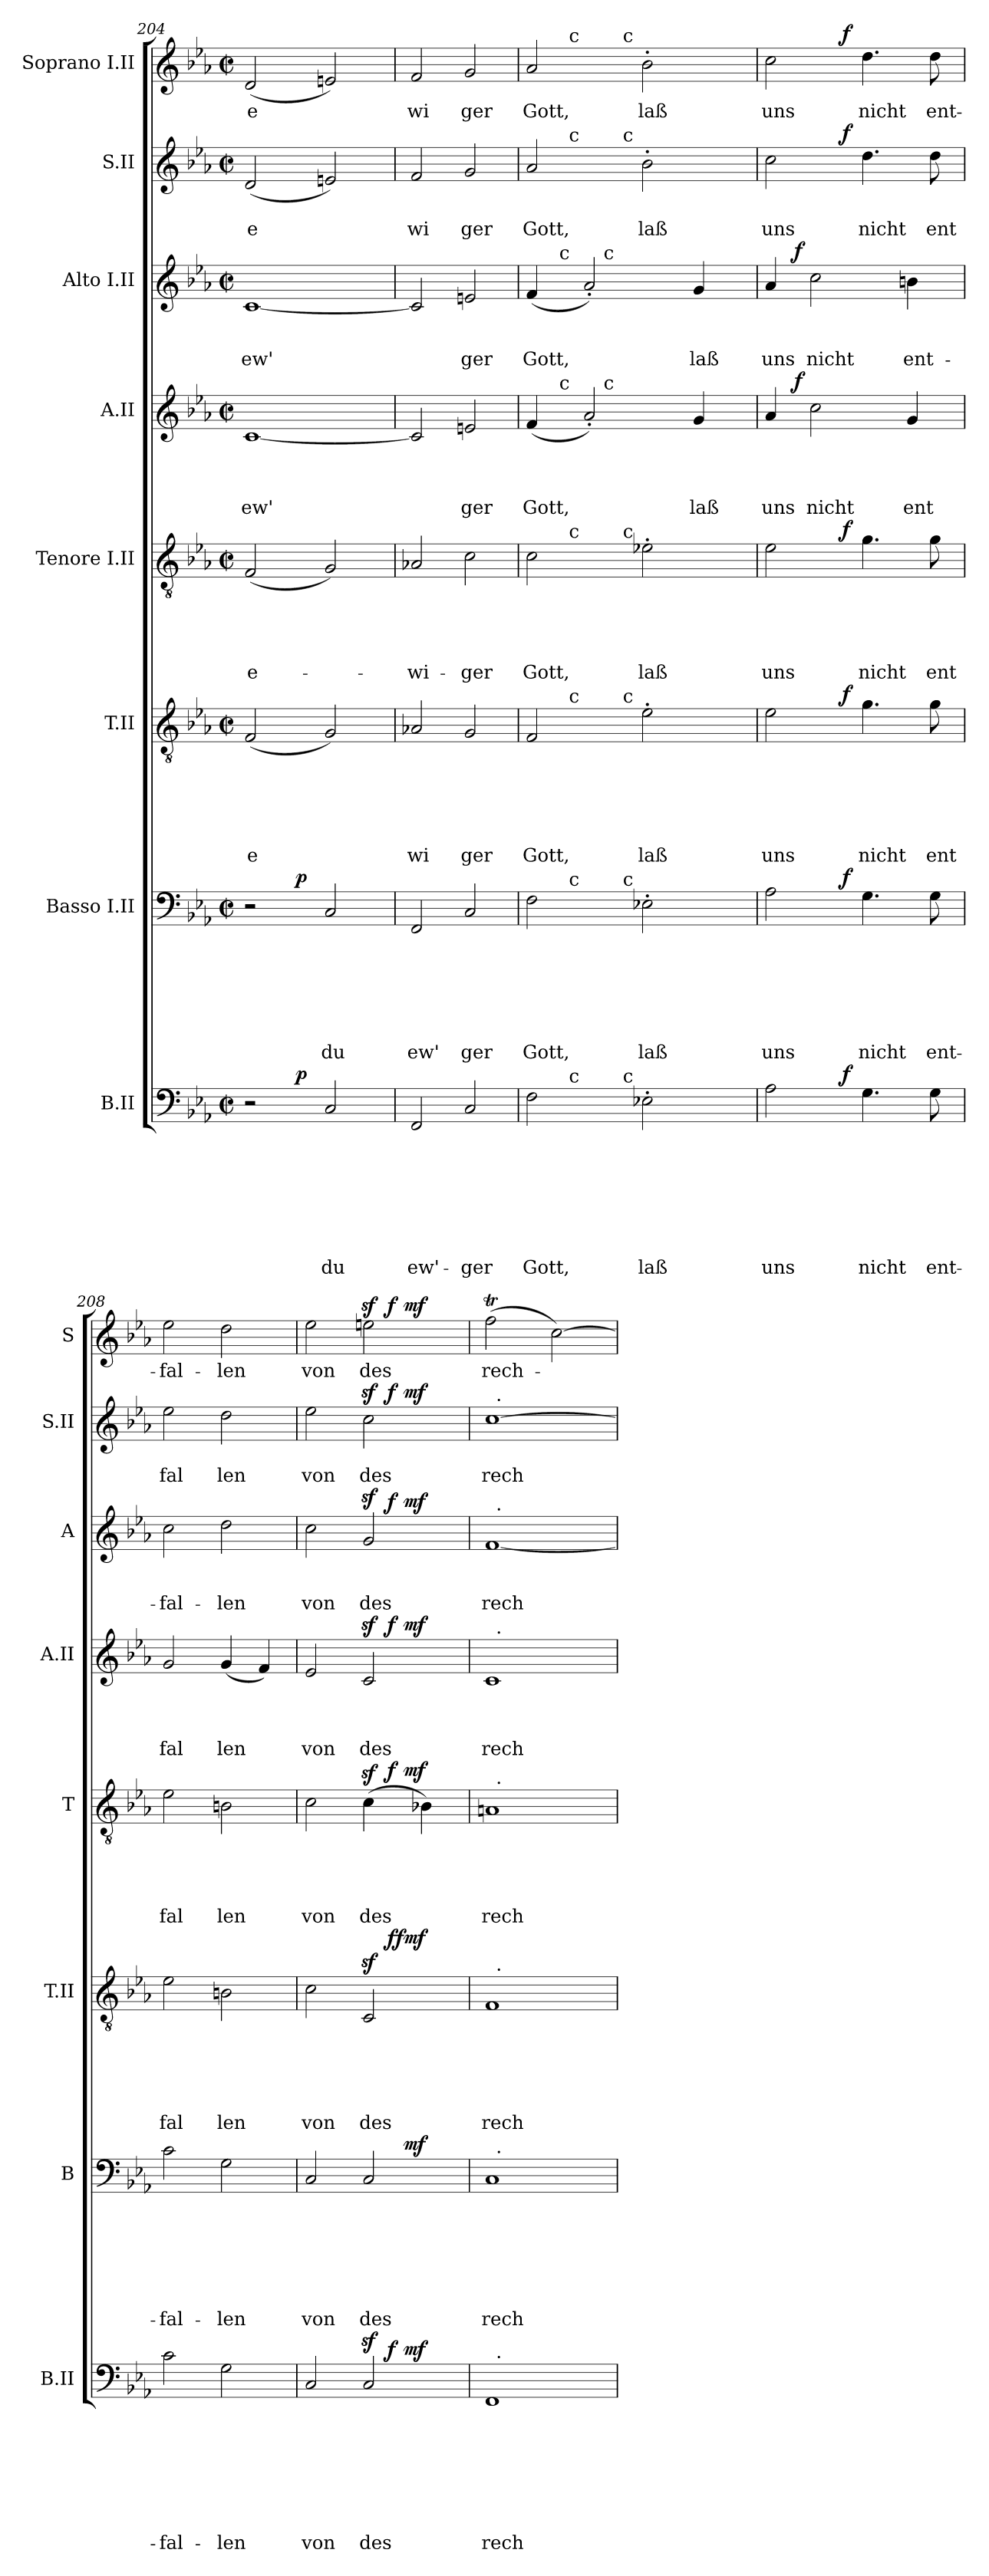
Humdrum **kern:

**kern	**text	**text	**text	**text	**text	**text	**text	**text	**dynam	**kern	**text	**text	**text	**text	**text	**text	**text	**dynam	**kern	**text	**text	**text	**text	**text	**text	**dynam	**kern	**text	**text	**text	**text	**text	**dynam	**kern	**text	**text	**text	**text	**dynam	**kern	**text	**text	**text	**dynam	**kern	**text	**text	**dynam	**kern	**text	**dynam
*part8	*part8	*part8	*part8	*part8	*part8	*part8	*part8	*part8	*part8	*part7	*part7	*part7	*part7	*part7	*part7	*part7	*part7	*part7	*part6	*part6	*part6	*part6	*part6	*part6	*part6	*part6	*part5	*part5	*part5	*part5	*part5	*part5	*part5	*part4	*part4	*part4	*part4	*part4	*part4	*part3	*part3	*part3	*part3	*part3	*part2	*part2	*part2	*part2	*part1	*part1	*part1
*staff8	*staff8	*staff8	*staff8	*staff8	*staff8	*staff8	*staff8	*staff8	*staff8	*staff7	*staff7	*staff7	*staff7	*staff7	*staff7	*staff7	*staff7	*staff7	*staff6	*staff6	*staff6	*staff6	*staff6	*staff6	*staff6	*staff6	*staff5	*staff5	*staff5	*staff5	*staff5	*staff5	*staff5	*staff4	*staff4	*staff4	*staff4	*staff4	*staff4	*staff3	*staff3	*staff3	*staff3	*staff3	*staff2	*staff2	*staff2	*staff2	*staff1	*staff1	*staff1
*I"B.II	*	*	*	*	*	*	*	*	*	*I"Basso I.II	*	*	*	*	*	*	*	*	*I"T.II	*	*	*	*	*	*	*	*I"Tenore I.II	*	*	*	*	*	*	*I"A.II	*	*	*	*	*	*I"Alto I.II	*	*	*	*	*I"S.II	*	*	*	*I"Soprano I.II	*	*
*I'B.II	*	*	*	*	*	*	*	*	*	*I'B	*	*	*	*	*	*	*	*	*I'T.II	*	*	*	*	*	*	*	*I'T	*	*	*	*	*	*	*I'A.II	*	*	*	*	*	*I'A	*	*	*	*	*I'S.II	*	*	*	*I'S	*	*
*clefF4	*	*	*	*	*	*	*	*	*	*clefF4	*	*	*	*	*	*	*	*	*clefGv2	*	*	*	*	*	*	*	*clefGv2	*	*	*	*	*	*	*clefG2	*	*	*	*	*	*clefG2	*	*	*	*	*clefG2	*	*	*	*clefG2	*	*
*k[b-e-a-]	*	*	*	*	*	*	*	*	*	*k[b-e-a-]	*	*	*	*	*	*	*	*	*k[b-e-a-]	*	*	*	*	*	*	*	*k[b-e-a-]	*	*	*	*	*	*	*k[b-e-a-]	*	*	*	*	*	*k[b-e-a-]	*	*	*	*	*k[b-e-a-]	*	*	*	*k[b-e-a-]	*	*
*E-:	*	*	*	*	*	*	*	*	*	*E-:	*	*	*	*	*	*	*	*	*E-:	*	*	*	*	*	*	*	*E-:	*	*	*	*	*	*	*E-:	*	*	*	*	*	*E-:	*	*	*	*	*E-:	*	*	*	*E-:	*	*
*M2/2	*	*	*	*	*	*	*	*	*	*M2/2	*	*	*	*	*	*	*	*	*M2/2	*	*	*	*	*	*	*	*M2/2	*	*	*	*	*	*	*M2/2	*	*	*	*	*	*M2/2	*	*	*	*	*M2/2	*	*	*	*M2/2	*	*
*met(c|)	*	*	*	*	*	*	*	*	*	*met(c|)	*	*	*	*	*	*	*	*	*met(c|)	*	*	*	*	*	*	*	*met(c|)	*	*	*	*	*	*	*met(c|)	*	*	*	*	*	*met(c|)	*	*	*	*	*met(c|)	*	*	*	*met(c|)	*	*
=204	=204	=204	=204	=204	=204	=204	=204	=204	=204	=204	=204	=204	=204	=204	=204	=204	=204	=204	=204	=204	=204	=204	=204	=204	=204	=204	=204	=204	=204	=204	=204	=204	=204	=204	=204	=204	=204	=204	=204	=204	=204	=204	=204	=204	=204	=204	=204	=204	=204	=204	=204
!	!	!	!	!	!	!	!	!	!	!	!	!	!	!	!	!	!	!	!	!	!	!	!	!	!LO:LY:b	!	!	!	!	!	!	!LO:LY:b	!	!	!	!	!	!LO:LY:b	!	!	!	!	!LO:LY:b	!	!	!	!LO:LY:b	!	!	!LO:LY:b	!
*^	*	*	*	*	*	*	*	*	*	*^	*	*	*	*	*	*	*	*	*	*	*	*	*	*	*	*	*	*	*	*	*	*	*	*	*	*	*	*	*	*	*	*	*	*	*	*	*	*	*	*	*
2r	4ryy	.	.	.	.	.	.	.	.	.	2r	4ryy	.	.	.	.	.	.	.	.	(<2F/	.	.	.	.	.	e	.	(<2F/	.	.	.	.	e-	.	[<1c	.	.	.	ew'	.	[<1c	.	.	ew'	.	(<2d/	.	e	.	(<2d/	e	.
.	16ryy	.	.	.	.	.	.	.	.	.	.	16ryy	.	.	.	.	.	.	.	.	.	.	.	.	.	.	.	.	.	.	.	.	.	.	.	.	.	.	.	.	.	.	.	.	.	.	.	.	.	.	.	.	.
!	!	!	!	!	!	!	!	!	!	!LO:DY:a	!	!	!	!	!	!	!	!	!	!LO:DY:a	!	!	!	!	!	!	!	!	!	!	!	!	!	!	!	!	!	!	!	!	!	!	!	!	!	!	!	!	!	!	!	!	!
.	2ryy	.	.	.	.	.	.	.	.	p	.	2ryy	.	.	.	.	.	.	.	p	.	.	.	.	.	.	.	.	.	.	.	.	.	.	.	.	.	.	.	.	.	.	.	.	.	.	.	.	.	.	.	.	.
!	!	!	!	!	!	!	!	!	!LO:LY:b	!	!	!	!	!	!	!	!	!	!LO:LY:b	!	!	!	!	!	!	!	!	!	!	!	!	!	!	!	!	!	!	!	!	!	!	!	!	!	!	!	!	!	!	!	!	!	!
2C/	.	.	.	.	.	.	.	.	du	.	2C/	.	.	.	.	.	.	.	du	.	2G/)	.	.	.	.	.	.	.	2G/)	.	.	.	.	.	.	.	.	.	.	.	.	.	.	.	.	.	2en/)	.	.	.	2en/)	.	.
.	8.ryy	.	.	.	.	.	.	.	.	.	.	8.ryy	.	.	.	.	.	.	.	.	.	.	.	.	.	.	.	.	.	.	.	.	.	.	.	.	.	.	.	.	.	.	.	.	.	.	.	.	.	.	.	.	.
=205	=205	=205	=205	=205	=205	=205	=205	=205	=205	=205	=205	=205	=205	=205	=205	=205	=205	=205	=205	=205	=205	=205	=205	=205	=205	=205	=205	=205	=205	=205	=205	=205	=205	=205	=205	=205	=205	=205	=205	=205	=205	=205	=205	=205	=205	=205	=205	=205	=205	=205	=205	=205	=205
!	!	!	!	!	!	!	!	!	!LO:LY:b	!	!	!	!	!	!	!	!	!	!LO:LY:b	!	!	!	!	!	!	!	!LO:LY:b	!	!	!	!	!	!	!LO:LY:b	!	!	!	!	!	!	!	!	!	!	!	!	!	!	!LO:LY:b	!	!	!LO:LY:b	!
*v	*v	*	*	*	*	*	*	*	*	*	*	*	*	*	*	*	*	*	*	*	*	*	*	*	*	*	*	*	*	*	*	*	*	*	*	*	*	*	*	*	*	*	*	*	*	*	*	*	*	*	*	*	*
*	*	*	*	*	*	*	*	*	*	*v	*v	*	*	*	*	*	*	*	*	*	*	*	*	*	*	*	*	*	*	*	*	*	*	*	*	*	*	*	*	*	*	*	*	*	*	*	*	*	*	*	*	*
2FF/	.	.	.	.	.	.	.	ew'-	.	2FF/	.	.	.	.	.	.	ew'	.	2A-X/	.	.	.	.	.	wi	.	2A-X/	.	.	.	.	-wi-	.	2c/]	.	.	.	.	.	2c/]	.	.	.	.	2f/	.	wi	.	2f/	wi	.
!	!	!	!	!	!	!	!	!LO:LY:b	!	!	!	!	!	!	!	!	!LO:LY:b	!	!	!	!	!	!	!	!LO:LY:b	!	!	!	!	!	!	!LO:LY:b	!	!	!	!	!	!LO:LY:b	!	!	!	!	!LO:LY:b	!	!	!	!LO:LY:b	!	!	!LO:LY:b	!
2C/	.	.	.	.	.	.	.	-ger	.	2C/	.	.	.	.	.	.	ger	.	2G/	.	.	.	.	.	ger	.	2c\	.	.	.	.	-ger	.	2en/	.	.	.	ger	.	2en/	.	.	ger	.	2g/	.	ger	.	2g/	ger	.
!!LO:PB:g=z
=206	=206	=206	=206	=206	=206	=206	=206	=206	=206	=206	=206	=206	=206	=206	=206	=206	=206	=206	=206	=206	=206	=206	=206	=206	=206	=206	=206	=206	=206	=206	=206	=206	=206	=206	=206	=206	=206	=206	=206	=206	=206	=206	=206	=206	=206	=206	=206	=206	=206	=206	=206
!	!	!	!	!	!	!	!	!	!	!	!	!	!	!	!	!	!	!	!	!	!	!	!	!	!	!	!	!	!	!	!	!	!	!	!	!	!	!	!	!	!	!	!	!	!	!	!	!	!LO:TX:a:t=c	!	!
!	!	!	!	!	!	!	!	!	!	!	!	!	!	!	!	!	!	!	!	!	!	!	!	!	!	!	!	!	!	!	!	!	!	!	!	!	!	!	!	!	!	!	!	!	!LO:TX:a:t=c	!	!	!	!	!	!
!	!	!	!	!	!	!	!	!	!	!	!	!	!	!	!	!	!	!	!	!	!	!	!	!	!	!	!	!	!	!	!	!	!	!	!	!	!	!	!	!LO:TX:a:t=c	!	!	!	!	!	!	!	!	!	!	!
!	!	!	!	!	!	!	!	!	!	!	!	!	!	!	!	!	!	!	!	!	!	!	!	!	!	!	!	!	!	!	!	!	!	!LO:TX:a:t=c	!	!	!	!	!	!	!	!	!	!	!	!	!	!	!	!	!
!	!	!	!	!	!	!	!	!	!	!	!	!	!	!	!	!	!	!	!	!	!	!	!	!	!	!	!LO:TX:a:t=c	!	!	!	!	!	!	!	!	!	!	!	!	!	!	!	!	!	!	!	!	!	!	!	!
!	!	!	!	!	!	!	!	!	!	!	!	!	!	!	!	!	!	!	!LO:TX:a:t=c	!	!	!	!	!	!	!	!	!	!	!	!	!	!	!	!	!	!	!	!	!	!	!	!	!	!	!	!	!	!	!	!
!	!	!	!	!	!	!	!	!	!	!LO:TX:a:t=c	!	!	!	!	!	!	!	!	!	!	!	!	!	!	!	!	!	!	!	!	!	!	!	!	!	!	!	!	!	!	!	!	!	!	!	!	!	!	!	!	!
!LO:TX:a:t=c	!	!	!	!	!	!	!	!	!	!	!	!	!	!	!	!	!	!	!	!	!	!	!	!	!	!	!	!	!	!	!	!	!	!	!	!	!	!	!	!	!	!	!	!	!	!	!	!	!	!	!
!	!	!	!	!	!	!	!	!LO:LY:b	!	!	!	!	!	!	!	!	!LO:LY:b	!	!	!	!	!	!	!	!LO:LY:b	!	!	!	!	!	!	!LO:LY:b	!	!	!	!	!	!LO:LY:b	!	!	!	!	!LO:LY:b	!	!	!	!LO:LY:b	!	!	!LO:LY:b	!
*^	*	*	*	*	*	*	*	*	*	*^	*	*	*	*	*	*	*	*	*^	*	*	*	*	*	*	*	*^	*	*	*	*	*	*	*^	*	*	*	*	*	*^	*	*	*	*	*^	*	*	*	*^	*	*
*	*^	*	*	*	*	*	*	*	*	*	*	*^	*	*	*	*	*	*	*	*	*	*^	*	*	*	*	*	*	*	*	*^	*	*	*	*	*	*	*	*^	*	*	*	*	*	*	*^	*	*	*	*	*	*^	*	*	*	*	*^	*	*
2F\	8.ryy	4ryy	.	.	.	.	.	.	.	Gott,	.	2F\	8.ryy	4ryy	.	.	.	.	.	.	Gott,	.	2F/	8.ryy	4ryy	.	.	.	.	.	Gott,	.	2c\	8.ryy	4ryy	.	.	.	.	Gott,	.	(<4f/	8ryy	4ryy	.	.	.	Gott,	.	(<4f/	8ryy	4ryy	.	.	Gott,	.	2a-/	8.ryy	4ryy	.	Gott,	.	2a-/	8.ryy	4ryy	Gott,	.
.	.	.	.	.	.	.	.	.	.	.	.	.	.	.	.	.	.	.	.	.	.	.	.	.	.	.	.	.	.	.	.	.	.	.	.	.	.	.	.	.	.	.	32ryy	.	.	.	.	.	.	.	32ryy	.	.	.	.	.	.	.	.	.	.	.	.	.	.	.	.
!	!	!	!	!	!	!	!	!	!	!	!	!	!	!	!	!	!	!	!	!	!	!	!	!	!	!	!	!	!	!	!	!	!	!	!	!	!	!	!	!	!	!	!	!	!	!	!	!	!	!	!LO:TX:a:t=c	!	!	!	!	!	!	!	!	!	!	!	!	!	!	!	!
!	!	!	!	!	!	!	!	!	!	!	!	!	!	!	!	!	!	!	!	!	!	!	!	!	!	!	!	!	!	!	!	!	!	!	!	!	!	!	!	!	!	!	!LO:TX:a:t=c	!	!	!	!	!	!	!	!	!	!	!	!	!	!	!	!	!	!	!	!	!	!	!	!
.	.	.	.	.	.	.	.	.	.	.	.	.	.	.	.	.	.	.	.	.	.	.	.	.	.	.	.	.	.	.	.	.	.	.	.	.	.	.	.	.	.	.	2ryy	.	.	.	.	.	.	.	2ryy	.	.	.	.	.	.	.	.	.	.	.	.	.	.	.	.
!	!	!	!	!	!	!	!	!	!	!	!	!	!	!	!	!	!	!	!	!	!	!	!	!	!	!	!	!	!	!	!	!	!	!	!	!	!	!	!	!	!	!	!	!	!	!	!	!	!	!	!	!	!	!	!	!	!	!	!	!	!	!	!	!LO:TX:a:t=c	!	!	!
!	!	!	!	!	!	!	!	!	!	!	!	!	!	!	!	!	!	!	!	!	!	!	!	!	!	!	!	!	!	!	!	!	!	!	!	!	!	!	!	!	!	!	!	!	!	!	!	!	!	!	!	!	!	!	!	!	!	!LO:TX:a:t=c	!	!	!	!	!	!	!	!	!
!	!	!	!	!	!	!	!	!	!	!	!	!	!	!	!	!	!	!	!	!	!	!	!	!	!	!	!	!	!	!	!	!	!	!LO:TX:a:t=c	!	!	!	!	!	!	!	!	!	!	!	!	!	!	!	!	!	!	!	!	!	!	!	!	!	!	!	!	!	!	!	!	!
!	!	!	!	!	!	!	!	!	!	!	!	!	!	!	!	!	!	!	!	!	!	!	!	!LO:TX:a:t=c	!	!	!	!	!	!	!	!	!	!	!	!	!	!	!	!	!	!	!	!	!	!	!	!	!	!	!	!	!	!	!	!	!	!	!	!	!	!	!	!	!	!	!
!	!	!	!	!	!	!	!	!	!	!	!	!	!LO:TX:a:t=c	!	!	!	!	!	!	!	!	!	!	!	!	!	!	!	!	!	!	!	!	!	!	!	!	!	!	!	!	!	!	!	!	!	!	!	!	!	!	!	!	!	!	!	!	!	!	!	!	!	!	!	!	!	!
!	!LO:TX:a:t=c	!	!	!	!	!	!	!	!	!	!	!	!	!	!	!	!	!	!	!	!	!	!	!	!	!	!	!	!	!	!	!	!	!	!	!	!	!	!	!	!	!	!	!	!	!	!	!	!	!	!	!	!	!	!	!	!	!	!	!	!	!	!	!	!	!	!
.	2ryy	.	.	.	.	.	.	.	.	.	.	.	2ryy	.	.	.	.	.	.	.	.	.	.	2ryy	.	.	.	.	.	.	.	.	.	2ryy	.	.	.	.	.	.	.	.	.	.	.	.	.	.	.	.	.	.	.	.	.	.	.	2ryy	.	.	.	.	.	2ryy	.	.	.
.	.	8ryy	.	.	.	.	.	.	.	.	.	.	.	8ryy	.	.	.	.	.	.	.	.	.	.	8ryy	.	.	.	.	.	.	.	.	.	8ryy	.	.	.	.	.	.	2a-'</)	.	16.ryy	.	.	.	.	.	2a-'</)	.	16.ryy	.	.	.	.	.	.	8ryy	.	.	.	.	.	8ryy	.	.
!	!	!	!	!	!	!	!	!	!	!	!	!	!	!	!	!	!	!	!	!	!	!	!	!	!	!	!	!	!	!	!	!	!	!	!	!	!	!	!	!	!	!	!	!	!	!	!	!	!	!	!	!LO:TX:a:t=c	!	!	!	!	!	!	!	!	!	!	!	!	!	!	!
!	!	!	!	!	!	!	!	!	!	!	!	!	!	!	!	!	!	!	!	!	!	!	!	!	!	!	!	!	!	!	!	!	!	!	!	!	!	!	!	!	!	!	!	!LO:TX:a:t=c	!	!	!	!	!	!	!	!	!	!	!	!	!	!	!	!	!	!	!	!	!	!	!
.	.	.	.	.	.	.	.	.	.	.	.	.	.	.	.	.	.	.	.	.	.	.	.	.	.	.	.	.	.	.	.	.	.	.	.	.	.	.	.	.	.	.	.	2ryy	.	.	.	.	.	.	.	2ryy	.	.	.	.	.	.	.	.	.	.	.	.	.	.	.
.	.	32ryy	.	.	.	.	.	.	.	.	.	.	.	32ryy	.	.	.	.	.	.	.	.	.	.	32ryy	.	.	.	.	.	.	.	.	.	32ryy	.	.	.	.	.	.	.	.	.	.	.	.	.	.	.	.	.	.	.	.	.	.	.	32ryy	.	.	.	.	.	32ryy	.	.
!	!	!	!	!	!	!	!	!	!	!	!	!	!	!	!	!	!	!	!	!	!	!	!	!	!	!	!	!	!	!	!	!	!	!	!	!	!	!	!	!	!	!	!	!	!	!	!	!	!	!	!	!	!	!	!	!	!	!	!	!	!	!	!	!	!LO:TX:a:t=c	!	!
!	!	!	!	!	!	!	!	!	!	!	!	!	!	!	!	!	!	!	!	!	!	!	!	!	!	!	!	!	!	!	!	!	!	!	!	!	!	!	!	!	!	!	!	!	!	!	!	!	!	!	!	!	!	!	!	!	!	!	!LO:TX:a:t=c	!	!	!	!	!	!	!	!
!	!	!	!	!	!	!	!	!	!	!	!	!	!	!	!	!	!	!	!	!	!	!	!	!	!	!	!	!	!	!	!	!	!	!	!LO:TX:a:t=c	!	!	!	!	!	!	!	!	!	!	!	!	!	!	!	!	!	!	!	!	!	!	!	!	!	!	!	!	!	!	!	!
!	!	!	!	!	!	!	!	!	!	!	!	!	!	!	!	!	!	!	!	!	!	!	!	!	!LO:TX:a:t=c	!	!	!	!	!	!	!	!	!	!	!	!	!	!	!	!	!	!	!	!	!	!	!	!	!	!	!	!	!	!	!	!	!	!	!	!	!	!	!	!	!	!
!	!	!	!	!	!	!	!	!	!	!	!	!	!	!LO:TX:a:t=c	!	!	!	!	!	!	!	!	!	!	!	!	!	!	!	!	!	!	!	!	!	!	!	!	!	!	!	!	!	!	!	!	!	!	!	!	!	!	!	!	!	!	!	!	!	!	!	!	!	!	!	!	!
!	!	!LO:TX:a:t=c	!	!	!	!	!	!	!	!	!	!	!	!	!	!	!	!	!	!	!	!	!	!	!	!	!	!	!	!	!	!	!	!	!	!	!	!	!	!	!	!	!	!	!	!	!	!	!	!	!	!	!	!	!	!	!	!	!	!	!	!	!	!	!	!	!
.	.	2ryy	.	.	.	.	.	.	.	.	.	.	.	2ryy	.	.	.	.	.	.	.	.	.	.	2ryy	.	.	.	.	.	.	.	.	.	2ryy	.	.	.	.	.	.	.	.	.	.	.	.	.	.	.	.	.	.	.	.	.	.	.	2ryy	.	.	.	.	.	2ryy	.	.
!	!	!	!	!	!	!	!	!	!	!LO:LY:b	!	!	!	!	!	!	!	!	!	!	!LO:LY:b	!	!	!	!	!	!	!	!	!	!LO:LY:b	!	!	!	!	!	!	!	!	!LO:LY:b	!	!	!	!	!	!	!	!	!	!	!	!	!	!	!	!	!	!	!	!	!LO:LY:b	!	!	!	!	!LO:LY:b	!
2E-X'>\	.	.	.	.	.	.	.	.	.	laß	.	2E-X'>\	.	.	.	.	.	.	.	.	laß	.	2e-'>\	.	.	.	.	.	.	.	laß	.	2e-X'>\	.	.	.	.	.	.	laß	.	.	.	.	.	.	.	.	.	.	.	.	.	.	.	.	2b-'>\	.	.	.	laß	.	2b-'>\	.	.	laß	.
.	.	.	.	.	.	.	.	.	.	.	.	.	.	.	.	.	.	.	.	.	.	.	.	.	.	.	.	.	.	.	.	.	.	.	.	.	.	.	.	.	.	.	4ryy	.	.	.	.	.	.	.	4ryy	.	.	.	.	.	.	.	.	.	.	.	.	.	.	.	.
.	4ryy	.	.	.	.	.	.	.	.	.	.	.	4ryy	.	.	.	.	.	.	.	.	.	.	4ryy	.	.	.	.	.	.	.	.	.	4ryy	.	.	.	.	.	.	.	.	.	.	.	.	.	.	.	.	.	.	.	.	.	.	.	4ryy	.	.	.	.	.	4ryy	.	.	.
!	!	!	!	!	!	!	!	!	!	!	!	!	!	!	!	!	!	!	!	!	!	!	!	!	!	!	!	!	!	!	!	!	!	!	!	!	!	!	!	!	!	!	!	!	!	!	!	!LO:LY:b	!	!	!	!	!	!	!LO:LY:b	!	!	!	!	!	!	!	!	!	!	!	!
.	.	.	.	.	.	.	.	.	.	.	.	.	.	.	.	.	.	.	.	.	.	.	.	.	.	.	.	.	.	.	.	.	.	.	.	.	.	.	.	.	.	4g/	.	.	.	.	.	laß	.	4g/	.	.	.	.	laß	.	.	.	.	.	.	.	.	.	.	.	.
.	.	.	.	.	.	.	.	.	.	.	.	.	.	.	.	.	.	.	.	.	.	.	.	.	.	.	.	.	.	.	.	.	.	.	.	.	.	.	.	.	.	.	.	8ryy	.	.	.	.	.	.	.	8ryy	.	.	.	.	.	.	.	.	.	.	.	.	.	.	.
.	.	16.ryy	.	.	.	.	.	.	.	.	.	.	.	16.ryy	.	.	.	.	.	.	.	.	.	.	16.ryy	.	.	.	.	.	.	.	.	.	16.ryy	.	.	.	.	.	.	.	16.ryy	.	.	.	.	.	.	.	16.ryy	.	.	.	.	.	.	.	16.ryy	.	.	.	.	.	16.ryy	.	.
.	16ryy	.	.	.	.	.	.	.	.	.	.	.	16ryy	.	.	.	.	.	.	.	.	.	.	16ryy	.	.	.	.	.	.	.	.	.	16ryy	.	.	.	.	.	.	.	.	.	.	.	.	.	.	.	.	.	.	.	.	.	.	.	16ryy	.	.	.	.	.	16ryy	.	.	.
.	.	.	.	.	.	.	.	.	.	.	.	.	.	.	.	.	.	.	.	.	.	.	.	.	.	.	.	.	.	.	.	.	.	.	.	.	.	.	.	.	.	.	.	32ryy	.	.	.	.	.	.	.	32ryy	.	.	.	.	.	.	.	.	.	.	.	.	.	.	.
=207	=207	=207	=207	=207	=207	=207	=207	=207	=207	=207	=207	=207	=207	=207	=207	=207	=207	=207	=207	=207	=207	=207	=207	=207	=207	=207	=207	=207	=207	=207	=207	=207	=207	=207	=207	=207	=207	=207	=207	=207	=207	=207	=207	=207	=207	=207	=207	=207	=207	=207	=207	=207	=207	=207	=207	=207	=207	=207	=207	=207	=207	=207	=207	=207	=207	=207	=207
!	!	!	!	!	!	!	!	!	!	!LO:LY:b	!	!	!	!	!	!	!	!	!	!	!LO:LY:b	!	!	!	!	!	!	!	!	!	!LO:LY:b	!	!	!	!	!	!	!	!	!LO:LY:b	!	!	!	!	!	!	!	!LO:LY:b	!	!	!	!	!	!	!LO:LY:b	!	!	!	!	!	!LO:LY:b	!	!	!	!	!LO:LY:b	!
*	*v	*v	*	*	*	*	*	*	*	*	*	*	*	*	*	*	*	*	*	*	*	*	*	*v	*v	*	*	*	*	*	*	*	*	*v	*v	*	*	*	*	*	*	*	*v	*v	*	*	*	*	*	*	*v	*v	*	*	*	*	*	*v	*v	*	*	*	*	*v	*v	*	*
*	*	*	*	*	*	*	*	*	*	*	*	*v	*v	*	*	*	*	*	*	*	*	*	*	*	*	*	*	*	*	*	*	*	*	*	*	*	*	*	*	*	*	*	*	*	*	*	*	*	*	*	*	*	*	*	*	*	*	*	*	*
2A-\	4ryy	.	.	.	.	.	.	.	uns	.	2A-\	4ryy	.	.	.	.	.	.	uns	.	2e-\	4ryy	.	.	.	.	.	uns	.	2e-\	4ryy	.	.	.	.	uns	.	4a-/	8.ryy	.	.	.	uns	.	4a-/	8.ryy	.	.	uns	.	2cc\	4ryy	.	uns	.	2cc\	4ryy	uns	.
!	!	!	!	!	!	!	!	!	!	!	!	!	!	!	!	!	!	!	!	!	!	!	!	!	!	!	!	!	!	!	!	!	!	!	!	!	!	!	!	!	!	!	!	!LO:DY:a	!	!	!	!	!	!LO:DY:a	!	!	!	!	!	!	!	!	!
.	.	.	.	.	.	.	.	.	.	.	.	.	.	.	.	.	.	.	.	.	.	.	.	.	.	.	.	.	.	.	.	.	.	.	.	.	.	.	2ryy	.	.	.	.	f	.	2ryy	.	.	.	f	.	.	.	.	.	.	.	.	.
!	!	!	!	!	!	!	!	!	!	!	!	!	!	!	!	!	!	!	!	!	!	!	!	!	!	!	!	!	!	!	!	!	!	!	!	!	!	!	!	!	!	!	!LO:LY:b	!	!	!	!	!	!LO:LY:b	!	!	!	!	!	!	!	!	!	!
.	8ryy	.	.	.	.	.	.	.	.	.	.	8ryy	.	.	.	.	.	.	.	.	.	8ryy	.	.	.	.	.	.	.	.	8ryy	.	.	.	.	.	.	2cc\	.	.	.	.	nicht	.	2cc\	.	.	.	nicht	.	.	8ryy	.	.	.	.	8ryy	.	.
.	32ryy	.	.	.	.	.	.	.	.	.	.	32ryy	.	.	.	.	.	.	.	.	.	32ryy	.	.	.	.	.	.	.	.	32ryy	.	.	.	.	.	.	.	.	.	.	.	.	.	.	.	.	.	.	.	.	32ryy	.	.	.	.	32ryy	.	.
!	!	!	!	!	!	!	!	!	!	!LO:DY:a	!	!	!	!	!	!	!	!	!	!LO:DY:a	!	!	!	!	!	!	!	!	!LO:DY:a	!	!	!	!	!	!	!	!LO:DY:a	!	!	!	!	!	!	!	!	!	!	!	!	!	!	!	!	!	!LO:DY:a	!	!	!	!LO:DY:a
.	2ryy	.	.	.	.	.	.	.	.	f	.	2ryy	.	.	.	.	.	.	.	f	.	2ryy	.	.	.	.	.	.	f	.	2ryy	.	.	.	.	.	f	.	.	.	.	.	.	.	.	.	.	.	.	.	.	2ryy	.	.	f	.	2ryy	.	f
!	!	!	!	!	!	!	!	!	!LO:LY:b	!	!	!	!	!	!	!	!	!	!LO:LY:b	!	!	!	!	!	!	!	!	!LO:LY:b	!	!	!	!	!	!	!	!LO:LY:b	!	!	!	!	!	!	!	!	!	!	!	!	!	!	!	!	!	!LO:LY:b	!	!	!	!LO:LY:b	!
4.G\	.	.	.	.	.	.	.	.	nicht	.	4.G\	.	.	.	.	.	.	.	nicht	.	4.g\	.	.	.	.	.	.	nicht	.	4.g\	.	.	.	.	.	nicht	.	.	.	.	.	.	.	.	.	.	.	.	.	.	4.dd\	.	.	nicht	.	4.dd\	.	nicht	.
.	.	.	.	.	.	.	.	.	.	.	.	.	.	.	.	.	.	.	.	.	.	.	.	.	.	.	.	.	.	.	.	.	.	.	.	.	.	.	4ryy	.	.	.	.	.	.	4ryy	.	.	.	.	.	.	.	.	.	.	.	.	.
!	!	!	!	!	!	!	!	!	!	!	!	!	!	!	!	!	!	!	!	!	!	!	!	!	!	!	!	!	!	!	!	!	!	!	!	!	!	!	!	!	!	!	!LO:LY:b	!	!	!	!	!	!LO:LY:b	!	!	!	!	!	!	!	!	!	!
.	.	.	.	.	.	.	.	.	.	.	.	.	.	.	.	.	.	.	.	.	.	.	.	.	.	.	.	.	.	.	.	.	.	.	.	.	.	4g/	.	.	.	.	ent	.	4bn\	.	.	.	ent-	.	.	.	.	.	.	.	.	.	.
!	!	!	!	!	!	!	!	!	!LO:LY:b	!	!	!	!	!	!	!	!	!	!LO:LY:b	!	!	!	!	!	!	!	!	!LO:LY:b	!	!	!	!	!	!	!	!LO:LY:b	!	!	!	!	!	!	!	!	!	!	!	!	!	!	!	!	!	!LO:LY:b	!	!	!	!LO:LY:b	!
8G\	.	.	.	.	.	.	.	.	ent-	.	8G\	.	.	.	.	.	.	.	ent-	.	8g\	.	.	.	.	.	.	ent	.	8g\	.	.	.	.	.	ent	.	.	.	.	.	.	.	.	.	.	.	.	.	.	8dd\	.	.	ent	.	8dd\	.	ent-	.
.	16.ryy	.	.	.	.	.	.	.	.	.	.	16.ryy	.	.	.	.	.	.	.	.	.	16.ryy	.	.	.	.	.	.	.	.	16.ryy	.	.	.	.	.	.	.	.	.	.	.	.	.	.	.	.	.	.	.	.	16.ryy	.	.	.	.	16.ryy	.	.
.	.	.	.	.	.	.	.	.	.	.	.	.	.	.	.	.	.	.	.	.	.	.	.	.	.	.	.	.	.	.	.	.	.	.	.	.	.	.	16ryy	.	.	.	.	.	.	16ryy	.	.	.	.	.	.	.	.	.	.	.	.	.
=208	=208	=208	=208	=208	=208	=208	=208	=208	=208	=208	=208	=208	=208	=208	=208	=208	=208	=208	=208	=208	=208	=208	=208	=208	=208	=208	=208	=208	=208	=208	=208	=208	=208	=208	=208	=208	=208	=208	=208	=208	=208	=208	=208	=208	=208	=208	=208	=208	=208	=208	=208	=208	=208	=208	=208	=208	=208	=208	=208
!	!	!	!	!	!	!	!	!	!LO:LY:b	!	!	!	!	!	!	!	!	!	!LO:LY:b	!	!	!	!	!	!	!	!	!LO:LY:b	!	!	!	!	!	!	!	!LO:LY:b	!	!	!	!	!	!	!LO:LY:b	!	!	!	!	!	!LO:LY:b	!	!	!	!	!LO:LY:b	!	!	!	!LO:LY:b	!
*v	*v	*	*	*	*	*	*	*	*	*	*	*	*	*	*	*	*	*	*	*	*v	*v	*	*	*	*	*	*	*	*v	*v	*	*	*	*	*	*	*v	*v	*	*	*	*	*	*v	*v	*	*	*	*	*v	*v	*	*	*	*v	*v	*	*
*	*	*	*	*	*	*	*	*	*	*v	*v	*	*	*	*	*	*	*	*	*	*	*	*	*	*	*	*	*	*	*	*	*	*	*	*	*	*	*	*	*	*	*	*	*	*	*	*	*	*	*	*	*
2c\	.	.	.	.	.	.	.	-fal-	.	2c\	.	.	.	.	.	.	-fal-	.	2e-\	.	.	.	.	.	fal	.	2e-\	.	.	.	.	fal	.	2g/	.	.	.	fal	.	2cc\	.	.	-fal-	.	2ee-\	.	fal	.	2ee-\	-fal-	.
!	!	!	!	!	!	!	!	!LO:LY:b	!	!	!	!	!	!	!	!	!LO:LY:b	!	!	!	!	!	!	!	!LO:LY:b	!	!	!	!	!	!	!LO:LY:b	!	!	!	!	!	!LO:LY:b	!	!	!	!	!LO:LY:b	!	!	!	!LO:LY:b	!	!	!LO:LY:b	!
2G\	.	.	.	.	.	.	.	-len	.	2G\	.	.	.	.	.	.	-len	.	2Bn\	.	.	.	.	.	len	.	2Bn\	.	.	.	.	len	.	(<4g/	.	.	.	len	.	2dd\	.	.	-len	.	2dd\	.	len	.	2dd\	-len	.
.	.	.	.	.	.	.	.	.	.	.	.	.	.	.	.	.	.	.	.	.	.	.	.	.	.	.	.	.	.	.	.	.	.	4f/)	.	.	.	.	.	.	.	.	.	.	.	.	.	.	.	.	.
=209	=209	=209	=209	=209	=209	=209	=209	=209	=209	=209	=209	=209	=209	=209	=209	=209	=209	=209	=209	=209	=209	=209	=209	=209	=209	=209	=209	=209	=209	=209	=209	=209	=209	=209	=209	=209	=209	=209	=209	=209	=209	=209	=209	=209	=209	=209	=209	=209	=209	=209	=209
!	!	!	!	!	!	!	!	!LO:LY:b	!	!	!	!	!	!	!	!	!LO:LY:b	!	!	!	!	!	!	!	!LO:LY:b	!	!	!	!	!	!	!LO:LY:b	!	!	!	!	!	!LO:LY:b	!	!	!	!	!LO:LY:b	!	!	!	!LO:LY:b	!	!	!LO:LY:b	!
*^	*	*	*	*	*	*	*	*	*	*^	*	*	*	*	*	*	*	*	*^	*	*	*	*	*	*	*	*^	*	*	*	*	*	*	*^	*	*	*	*	*	*^	*	*	*	*	*^	*	*	*	*^	*	*
*	*^	*	*	*	*	*	*	*	*	*	*	*	*	*	*	*	*	*	*	*	*	*^	*	*	*	*	*	*	*	*	*^	*	*	*	*	*	*	*	*^	*	*	*	*	*	*	*^	*	*	*	*	*	*^	*	*	*	*	*^	*	*
2C/	2ryy	2ryy	.	.	.	.	.	.	.	von	.	2C/	2ryy	.	.	.	.	.	.	von	.	2c\	2ryy	2ryy	.	.	.	.	.	von	.	2c\	2ryy	2ryy	.	.	.	.	von	.	2e-/	2ryy	2ryy	.	.	.	von	.	2cc\	2ryy	2ryy	.	.	von	.	2ee-\	2ryy	2ryy	.	von	.	2ee-\	2ryy	2ryy	von	.
!	!	!	!	!	!	!	!	!	!	!LO:LY:b	!	!	!	!	!	!	!	!	!	!LO:LY:b	!	!	!	!	!	!	!	!	!	!LO:LY:b	!	!	!	!	!	!	!	!	!LO:LY:b	!	!	!	!	!	!	!	!LO:LY:b	!	!	!	!	!	!	!LO:LY:b	!	!	!	!	!	!LO:LY:b	!	!	!	!	!LO:LY:b	!
2Cz>/	8ryy	8.ryy	.	.	.	.	.	.	.	des	.	2C/	8.ryy	.	.	.	.	.	.	des	.	2Cz</	8ryy	8.ryy	.	.	.	.	.	des	.	(>4cz>\	8ryy	8.ryy	.	.	.	.	des	.	2cz>/	8ryy	8.ryy	.	.	.	des	.	2gz>/	8ryy	8.ryy	.	.	des	.	2ccz>\	8ryy	8.ryy	.	des	.	2eenz>\	8ryy	8.ryy	des	.
!	!	!	!	!	!	!	!	!	!	!	!LO:DY:a	!	!	!	!	!	!	!	!	!	!	!	!	!	!	!	!	!	!	!	!LO:DY:a	!	!	!	!	!	!	!	!	!	!	!	!	!	!	!	!	!	!	!	!	!	!	!	!	!	!	!	!	!	!	!	!	!	!	!
!	!	!	!	!	!	!	!	!	!	!	!	!	!	!	!	!	!	!	!	!	!	!	!	!	!	!	!	!	!	!	!LO:DY:n=1:b	!	!	!	!	!	!	!	!	!LO:DY:a	!	!	!	!	!	!	!	!LO:DY:a	!	!	!	!	!	!	!LO:DY:a	!	!	!	!	!	!LO:DY:a	!	!	!	!	!LO:DY:a
.	4.ryy	.	.	.	.	.	.	.	.	.	f	.	.	.	.	.	.	.	.	.	.	.	4.ryy	.	.	.	.	.	.	.	f f	.	4.ryy	.	.	.	.	.	.	f	.	4.ryy	.	.	.	.	.	f	.	4.ryy	.	.	.	.	f	.	4.ryy	.	.	.	f	.	4.ryy	.	.	f
!	!	!	!	!	!	!	!	!	!	!	!LO:DY:a	!	!	!	!	!	!	!	!	!	!LO:DY:a	!	!	!	!	!	!	!	!	!	!LO:DY:n=2:a	!	!	!	!	!	!	!	!	!LO:DY:a	!	!	!	!	!	!	!	!LO:DY:a	!	!	!	!	!	!	!LO:DY:a	!	!	!	!	!	!LO:DY:a	!	!	!	!	!LO:DY:a
.	.	4ryy	.	.	.	.	.	.	.	.	mf	.	4ryy	.	.	.	.	.	.	.	mf	.	.	4ryy	.	.	.	.	.	.	mf	.	.	4ryy	.	.	.	.	.	mf	.	.	4ryy	.	.	.	.	mf	.	.	4ryy	.	.	.	mf	.	.	4ryy	.	.	mf	.	.	4ryy	.	mf
.	.	.	.	.	.	.	.	.	.	.	.	.	.	.	.	.	.	.	.	.	.	.	.	.	.	.	.	.	.	.	.	4B-X\)	.	.	.	.	.	.	.	.	.	.	.	.	.	.	.	.	.	.	.	.	.	.	.	.	.	.	.	.	.	.	.	.	.	.
.	.	16ryy	.	.	.	.	.	.	.	.	.	.	16ryy	.	.	.	.	.	.	.	.	.	.	16ryy	.	.	.	.	.	.	.	.	.	16ryy	.	.	.	.	.	.	.	.	16ryy	.	.	.	.	.	.	.	16ryy	.	.	.	.	.	.	16ryy	.	.	.	.	.	16ryy	.	.
=210	=210	=210	=210	=210	=210	=210	=210	=210	=210	=210	=210	=210	=210	=210	=210	=210	=210	=210	=210	=210	=210	=210	=210	=210	=210	=210	=210	=210	=210	=210	=210	=210	=210	=210	=210	=210	=210	=210	=210	=210	=210	=210	=210	=210	=210	=210	=210	=210	=210	=210	=210	=210	=210	=210	=210	=210	=210	=210	=210	=210	=210	=210	=210	=210	=210	=210
!	!	!	!	!	!	!	!	!	!	!	!	!	!	!	!	!	!	!	!	!	!	!	!	!	!	!	!	!	!	!	!	!	!	!	!	!	!	!	!	!	!	!	!	!	!	!	!	!	!	!	!	!	!	!	!	!	!	!	!	!	!	!LO:TX:a:t=.	!	!	!	!
!	!	!	!	!	!	!	!	!	!	!LO:LY:b	!	!	!	!	!	!	!	!	!	!LO:LY:b	!	!	!	!	!	!	!	!	!	!LO:LY:b	!	!	!	!	!	!	!	!	!LO:LY:b	!	!	!	!	!	!	!	!LO:LY:b	!	!	!	!	!	!	!LO:LY:b	!	!	!	!	!	!LO:LY:b	!	!	!	!	!LO:LY:b	!
*	*	*	*	*	*	*	*	*	*	*	*	*	*	*	*	*	*	*	*	*	*	*	*v	*v	*	*	*	*	*	*	*	*	*	*	*	*	*	*	*	*	*	*v	*v	*	*	*	*	*	*	*v	*v	*	*	*	*	*	*v	*v	*	*	*	*v	*v	*v	*	*
*	*v	*v	*	*	*	*	*	*	*	*	*	*	*	*	*	*	*	*	*	*	*	*	*	*	*	*	*	*	*	*	*	*v	*v	*	*	*	*	*	*	*	*	*	*	*	*	*	*	*	*	*	*	*	*	*	*	*	*	*	*	*
1FF	32ryy	.	.	.	.	.	.	.	rech-	.	1C	32ryy	.	.	.	.	.	.	rech-	.	1F	32ryy	.	.	.	.	.	rech	.	1An	32ryy	.	.	.	.	rech	.	1c	32ryy	.	.	.	rech	.	[<1f	32ryy	.	.	rech-	.	[>1cc	32ryy	.	rech	.	(>2ffT\	rech-	.
!	!	!	!	!	!	!	!	!	!	!	!	!	!	!	!	!	!	!	!	!	!	!	!	!	!	!	!	!	!	!	!	!	!	!	!	!	!	!	!	!	!	!	!	!	!	!	!	!	!	!	!	!LO:TX:a:t=.	!	!	!	!	!	!
!	!	!	!	!	!	!	!	!	!	!	!	!	!	!	!	!	!	!	!	!	!	!	!	!	!	!	!	!	!	!	!	!	!	!	!	!	!	!	!	!	!	!	!	!	!	!LO:TX:a:t=.	!	!	!	!	!	!	!	!	!	!	!	!
!	!	!	!	!	!	!	!	!	!	!	!	!	!	!	!	!	!	!	!	!	!	!	!	!	!	!	!	!	!	!	!	!	!	!	!	!	!	!	!LO:TX:a:t=.	!	!	!	!	!	!	!	!	!	!	!	!	!	!	!	!	!	!	!
!	!	!	!	!	!	!	!	!	!	!	!	!	!	!	!	!	!	!	!	!	!	!	!	!	!	!	!	!	!	!	!LO:TX:a:t=.	!	!	!	!	!	!	!	!	!	!	!	!	!	!	!	!	!	!	!	!	!	!	!	!	!	!	!
!	!	!	!	!	!	!	!	!	!	!	!	!	!	!	!	!	!	!	!	!	!	!LO:TX:a:t=.	!	!	!	!	!	!	!	!	!	!	!	!	!	!	!	!	!	!	!	!	!	!	!	!	!	!	!	!	!	!	!	!	!	!	!	!
!	!	!	!	!	!	!	!	!	!	!	!	!LO:TX:a:t=.	!	!	!	!	!	!	!	!	!	!	!	!	!	!	!	!	!	!	!	!	!	!	!	!	!	!	!	!	!	!	!	!	!	!	!	!	!	!	!	!	!	!	!	!	!	!
!	!LO:TX:a:t=.	!	!	!	!	!	!	!	!	!	!	!	!	!	!	!	!	!	!	!	!	!	!	!	!	!	!	!	!	!	!	!	!	!	!	!	!	!	!	!	!	!	!	!	!	!	!	!	!	!	!	!	!	!	!	!	!	!
.	2ryy	.	.	.	.	.	.	.	.	.	.	2ryy	.	.	.	.	.	.	.	.	.	2ryy	.	.	.	.	.	.	.	.	2ryy	.	.	.	.	.	.	.	2ryy	.	.	.	.	.	.	2ryy	.	.	.	.	.	2ryy	.	.	.	.	.	.
.	.	.	.	.	.	.	.	.	.	.	.	.	.	.	.	.	.	.	.	.	.	.	.	.	.	.	.	.	.	.	.	.	.	.	.	.	.	.	.	.	.	.	.	.	.	.	.	.	.	.	.	.	.	.	.	[>2cc\)	.	.
.	4...ryy	.	.	.	.	.	.	.	.	.	.	4...ryy	.	.	.	.	.	.	.	.	.	4...ryy	.	.	.	.	.	.	.	.	4...ryy	.	.	.	.	.	.	.	4...ryy	.	.	.	.	.	.	4...ryy	.	.	.	.	.	4...ryy	.	.	.	.	.	.
*v	*v	*	*	*	*	*	*	*	*	*	*	*	*	*	*	*	*	*	*	*	*v	*v	*	*	*	*	*	*	*	*v	*v	*	*	*	*	*	*	*v	*v	*	*	*	*	*	*v	*v	*	*	*	*	*v	*v	*	*	*	*	*	*
*	*	*	*	*	*	*	*	*	*	*v	*v	*	*	*	*	*	*	*	*	*	*	*	*	*	*	*	*	*	*	*	*	*	*	*	*	*	*	*	*	*	*	*	*	*	*	*	*	*	*	*	*	*
=	=	=	=	=	=	=	=	=	=	=	=	=	=	=	=	=	=	=	=	=	=	=	=	=	=	=	=	=	=	=	=	=	=	=	=	=	=	=	=	=	=	=	=	=	=	=	=	=	=	=	=
*-	*-	*-	*-	*-	*-	*-	*-	*-	*-	*-	*-	*-	*-	*-	*-	*-	*-	*-	*-	*-	*-	*-	*-	*-	*-	*-	*-	*-	*-	*-	*-	*-	*-	*-	*-	*-	*-	*-	*-	*-	*-	*-	*-	*-	*-	*-	*-	*-	*-	*-	*-
